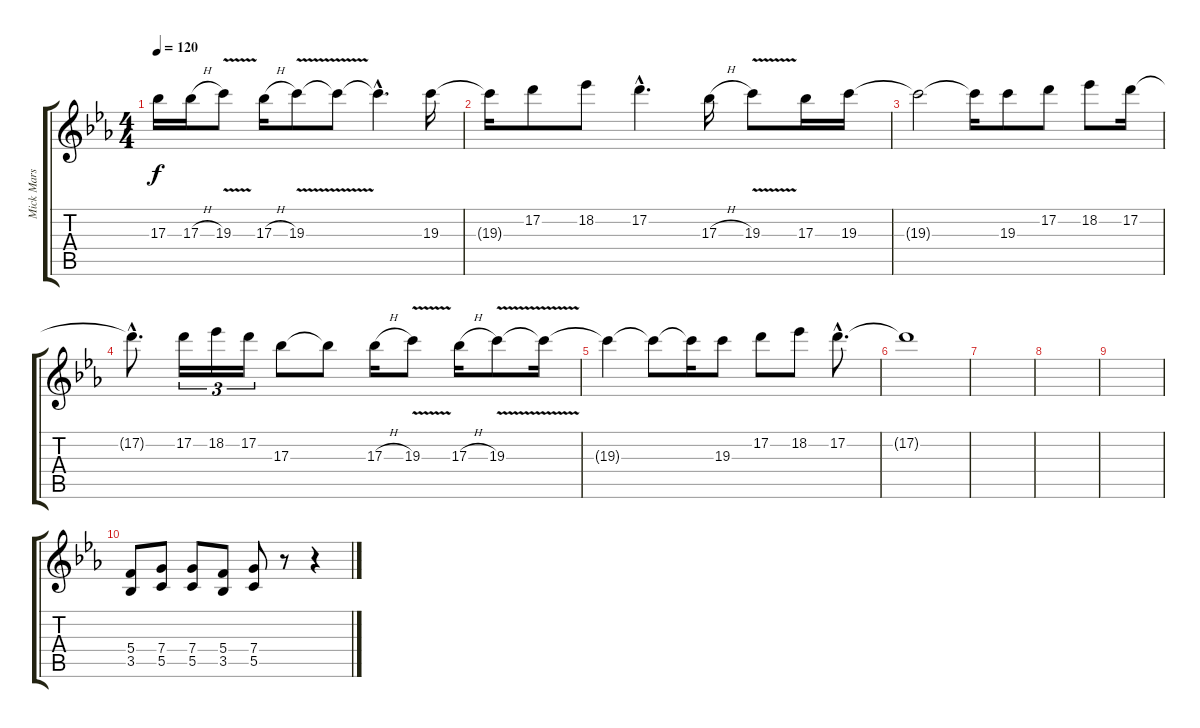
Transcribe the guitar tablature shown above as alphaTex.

\track ("Mick Mars Solo" "Mick Mars ") {instrument distortionguitar}
\staff {score tabs}
\tuning (D4 A3 F3 C3 G2 D2) {hide}
\ts (4 4)
\tempo 120
\clef g2
\ks cminor
17.3{t}.16{dy f} 17.3{h}.16 19.3{v}.8 17.3{h}.16 19.3{v}.8 19.3{t}.8 19.3{hac t}.4{d} 19.3.16 |
19.3{t}.16 17.2.8 18.2.8 17.2{hac}.4{d} 17.3{h}.16 19.3{v}.8 17.3.16 19.3.16 |
19.3{t}.2 19.3{t}.16 19.3.8 17.2.8 18.2.8 17.2.16 |
17.2{hac t}.8{d} 17.2.16{tu (3 2)} 18.2.16{tu (3 2)} 17.2.16{tu (3 2)} 17.3.8 17.3{t}.8 17.3{h}.16 19.3{v}.8 17.3{h}.16 19.3{v}.8 19.3{t}.16 |
19.3{t}.4 19.3{t}.8 19.3{t}.16 19.3.8 17.2.8 18.2.8 17.2{hac}.8{d} |
17.2{t}.1 |
|
|
|
(5.4 3.5).8 (7.4 5.5).8 (7.4 5.5).8 (5.4 3.5).8 (7.4 5.5).8 r.8 r.4
